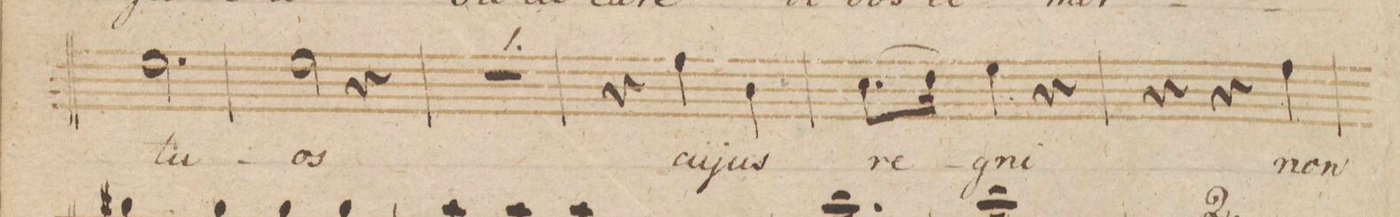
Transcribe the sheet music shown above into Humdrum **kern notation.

**kern	**text	**dynam
*I"Tenore.	*	*
*clefC4	*	*
*k[b-]	*	*
*met(c|)	*	*
*M3/4	*	*
2.d\	-tu-	.
=156	=156	=156
2d\	-os	.
4r	.	.
=157	=157	=157
2.r	.	.
=158	=158	=158
4r	.	.
4e\	cu-	.
4A\	-jus	.
=159	=159	=159
(8.B-\L	re-	.
16c\Jk)	.	.
4d\	-gni	.
4r	.	.
=160	=160	=160
4r	.	.
4r	.	.
4e\	non	.
=161	=161	=161
*-	*-	*-
